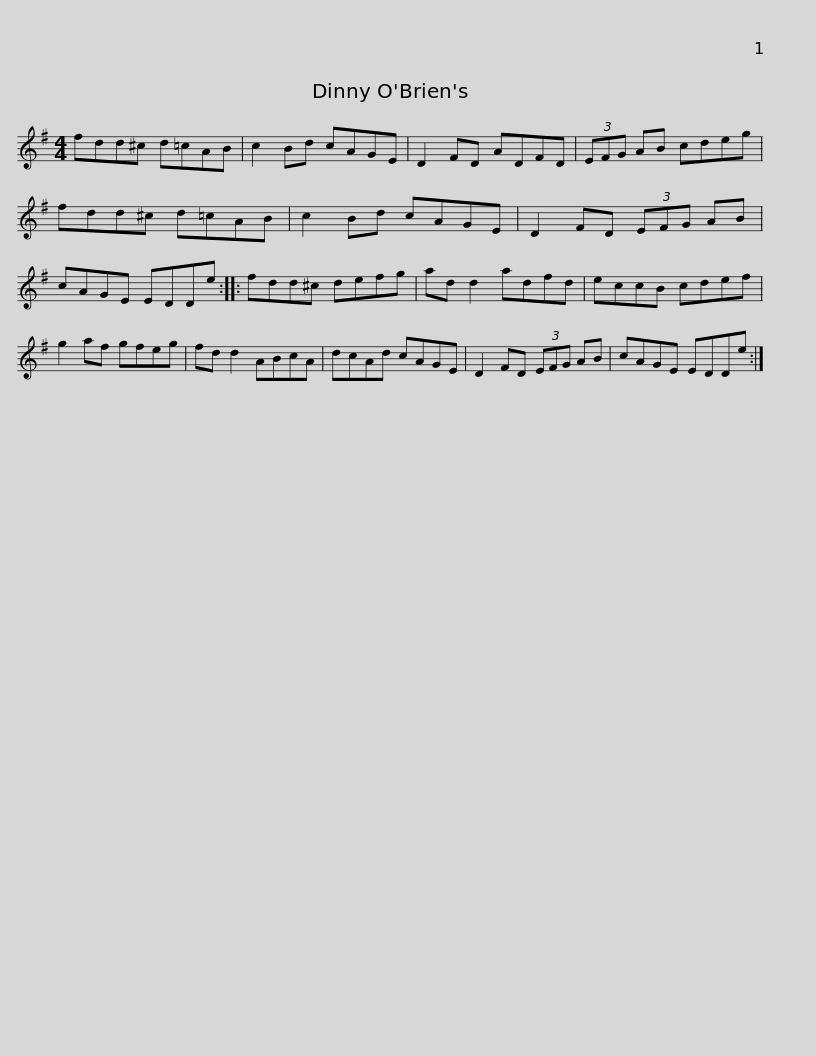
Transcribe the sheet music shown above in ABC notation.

X:1
L:1/8
M:4/4
I:linebreak $
K:G
V:1 treble
V:1
 fdd^c d=cAB | c2 Bd cAGE | D2 FD ADFD | (3EFG AB cdeg | fdd^c d=cAB |$ %5
 c2 Bd cAGE | D2 FD (3EFG AB | cAGE EDDe :: fdd^c defg | ad d2 adfd |$ %10
 eccB cdef | g2 af gfeg | fd d2 ABcA | dcAd cAGE | D2 FD (3EFG AB |$ %15
 cAGE EDDe :| %16
